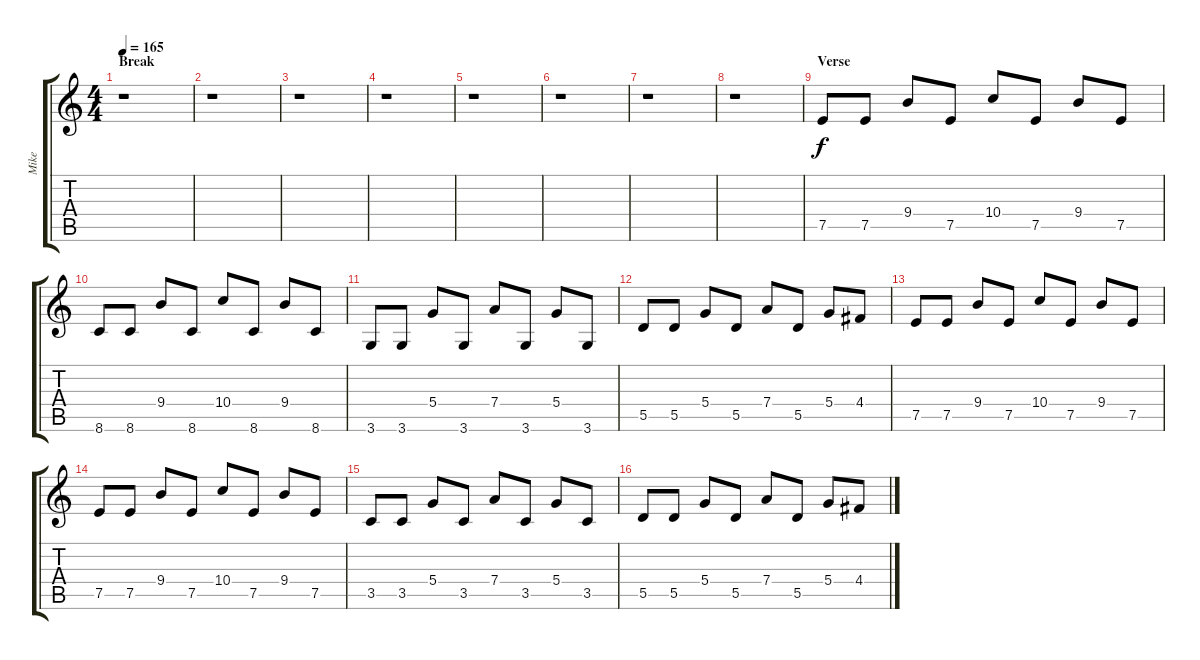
\track ("Mike" "Mike") {instrument acousticguitarsteel}
\staff {score tabs}
\tuning (E4 B3 G3 D3 A2 E2) {hide}
\ts (4 4)
\section ("" "Break")
\tempo 165
\clef g2
\ks c
r.1{dy f} |
r.1 |
r.1 |
r.1 |
r.1 |
r.1 |
r.1 |
r.1 |
\section ("" "Verse")
7.5.8{instrument distortionguitar} 7.5.8 9.4.8 7.5.8 10.4.8 7.5.8 9.4.8 7.5.8 |
8.6.8 8.6.8 9.4.8 8.6.8 10.4.8 8.6.8 9.4.8 8.6.8 |
3.6.8 3.6.8 5.4.8 3.6.8 7.4.8 3.6.8 5.4.8 3.6.8 |
5.5.8 5.5.8 5.4.8 5.5.8 7.4.8 5.5.8 5.4.8 4.4.8 |
7.5.8 7.5.8 9.4.8 7.5.8 10.4.8 7.5.8 9.4.8 7.5.8 |
7.5.8 7.5.8 9.4.8 7.5.8 10.4.8 7.5.8 9.4.8 7.5.8 |
3.5.8 3.5.8 5.4.8 3.5.8 7.4.8 3.5.8 5.4.8 3.5.8 |
5.5.8 5.5.8 5.4.8 5.5.8 7.4.8 5.5.8 5.4.8 4.4.8
